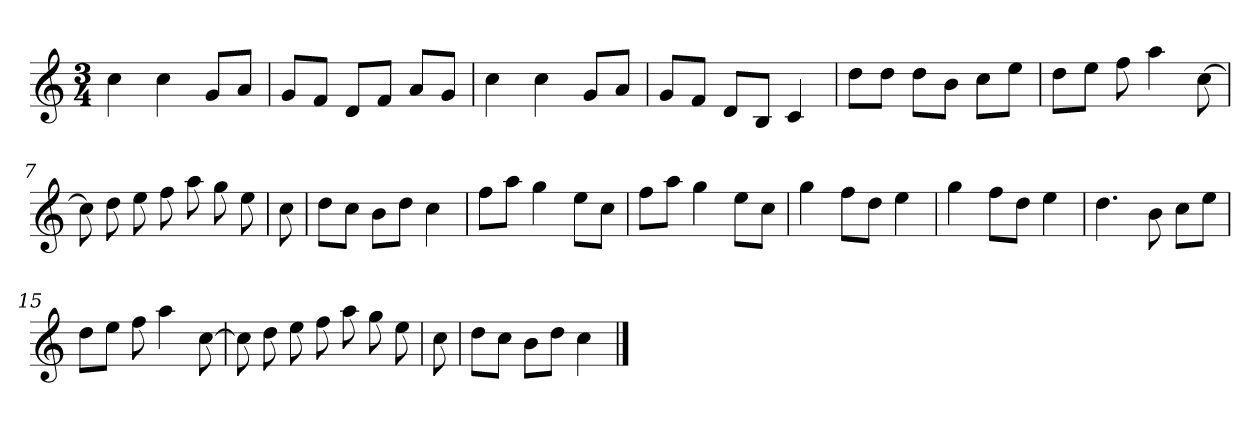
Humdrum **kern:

**kern
*part1
*staff1
*clefG2
*k[]
*C:
*M3/4
=
4cc
4cc
8g/L
8a/J
=2
8g/L
8f/J
8d/L
8f/J
8a/L
8g/J
=3
4cc
4cc
8g/L
8a/J
=4
8g/L
8f/J
8d/L
8B/J
4c
=5y
8dd\L
8dd\J
8dd\L
8b\J
8cc\L
8ee\J
=6
8dd\L
8ee\J
8ff
4aa
[8cc
=7
8cc]
8dd
8ee
8ff
8aa
8gg
8ee
=8y
8cc
=9
8dd\L
8cc\J
8b\L
8dd\J
4cc
=10y
8ff\L
8aa\J
4gg
8ee\L
8cc\J
=11
8ff\L
8aa\J
4gg
8ee\L
8cc\J
=12
4gg
8ff\L
8dd\J
4ee
=13
4gg
8ff\L
8dd\J
4ee
=14y
4.dd
8b
8cc\L
8ee\J
=15
8dd\L
8ee\J
8ff
4aa
[8cc
=16
8cc]
8dd
8ee
8ff
8aa
8gg
8ee
=17y
8cc
=18
8dd\L
8cc\J
8b\L
8dd\J
4cc
==
*-
